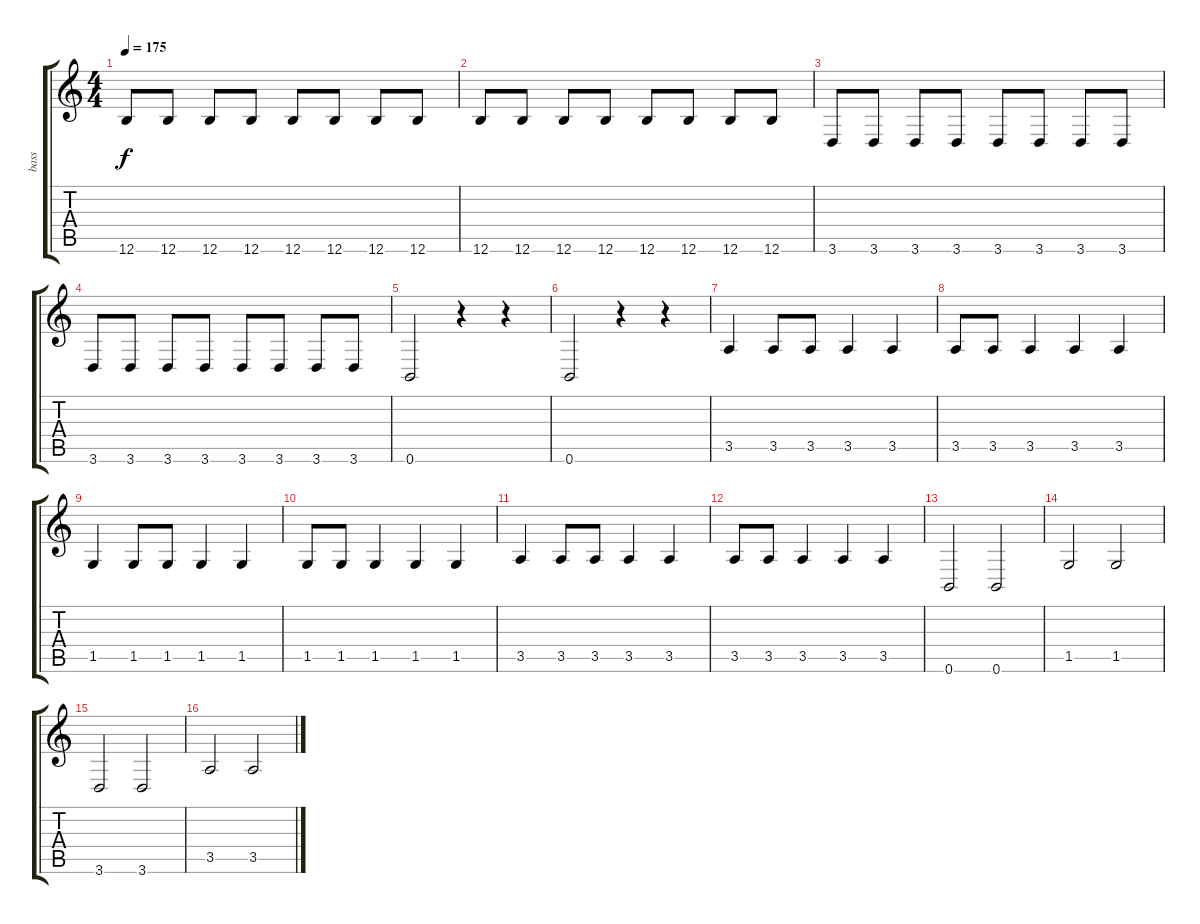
\track ("bass" "bass") {instrument electricbassfinger}
\staff {score tabs}
\tuning (Db4 Ab3 E3 B2 Gb2 B1) {hide}
\ts (4 4)
\tempo 175
\clef g2
\ks c
12.6.8{dy f} 12.6.8 12.6.8 12.6.8 12.6.8 12.6.8 12.6.8 12.6.8 |
12.6.8 12.6.8 12.6.8 12.6.8 12.6.8 12.6.8 12.6.8 12.6.8 |
3.6.8 3.6.8 3.6.8 3.6.8 3.6.8 3.6.8 3.6.8 3.6.8 |
3.6.8 3.6.8 3.6.8 3.6.8 3.6.8 3.6.8 3.6.8 3.6.8 |
0.6.2 r.4 r.4 |
0.6.2 r.4 r.4 |
3.5.4 3.5.8 3.5.8 3.5.4 3.5.4 |
3.5.8 3.5.8 3.5.4 3.5.4 3.5.4 |
1.5.4 1.5.8 1.5.8 1.5.4 1.5.4 |
1.5.8 1.5.8 1.5.4 1.5.4 1.5.4 |
3.5.4 3.5.8 3.5.8 3.5.4 3.5.4 |
3.5.8 3.5.8 3.5.4 3.5.4 3.5.4 |
0.6.2 0.6.2 |
1.5.2 1.5.2 |
3.6.2 3.6.2 |
3.5.2 3.5.2
